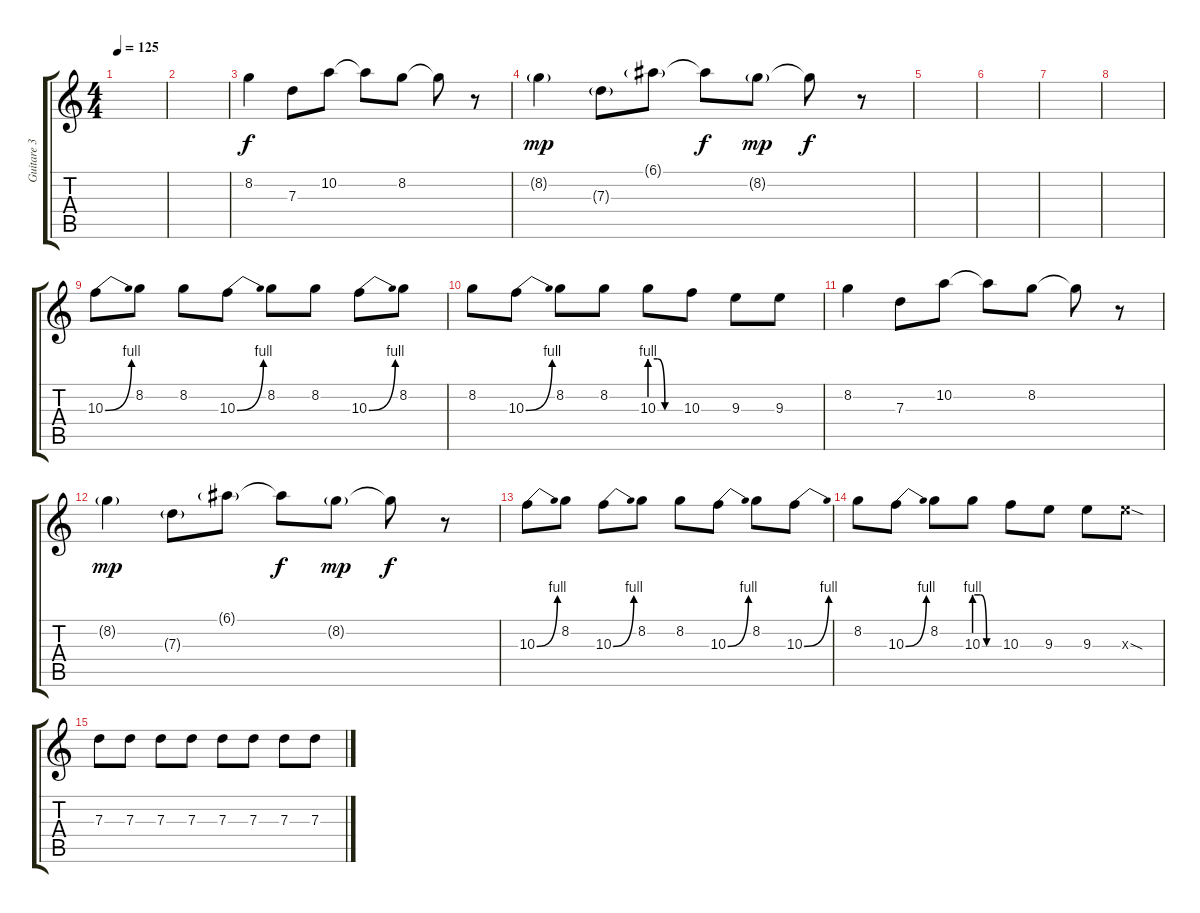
\track ("Guitare 3" "Guitare 3") {instrument distortionguitar}
\staff {score tabs}
\tuning (E4 B3 G3 D3 A2 E2) {hide}
\ts (4 4)
\tempo 125
\clef g2
\ks c
|
|
8.2.4 7.3.8 10.2.8 10.2{t}.8 8.2.8 8.2{t}.8 r.8 |
8.2{g}.4{dy mp} 7.3{g}.8 6.1{g}.8 6.1{t}.8{dy f} 8.2{g}.8{dy mp} 8.2{t}.8{dy f} r.8 |
|
|
|
|
10.3{be (bend 0 0 60 4)}.8 8.2.8 8.2.8 10.3{be (bend 0 0 60 4)}.8 8.2.8 8.2.8 10.3{be (bend 0 0 60 4)}.8 8.2.8 |
8.2.8 10.3{be (bend 0 0 60 4)}.8 8.2.8 8.2.8 10.3{be (custom 0 4 15 4 30 0 60 0)}.8 10.3.8 9.3.8 9.3.8 |
8.2.4 7.3.8 10.2.8 10.2{t}.8 8.2.8 8.2{t}.8 r.8 |
8.2{g}.4{dy mp} 7.3{g}.8 6.1{g}.8 6.1{t}.8{dy f} 8.2{g}.8{dy mp} 8.2{t}.8{dy f} r.8 |
10.3{be (bend 0 0 60 4)}.8 8.2.8 10.3{be (bend 0 0 60 4)}.8 8.2.8 8.2.8 10.3{be (bend 0 0 60 4)}.8 8.2.8 10.3{be (bend 0 0 60 4)}.8 |
8.2.8 10.3{be (bend 0 0 60 4)}.8 8.2.8 10.3{be (custom 0 4 15 4 30 0 60 0)}.8 10.3.8 9.3.8 9.3.8 9.3{sod x}.8 |
7.3.8 7.3.8 7.3.8 7.3.8 7.3.8 7.3.8 7.3.8 7.3.8
